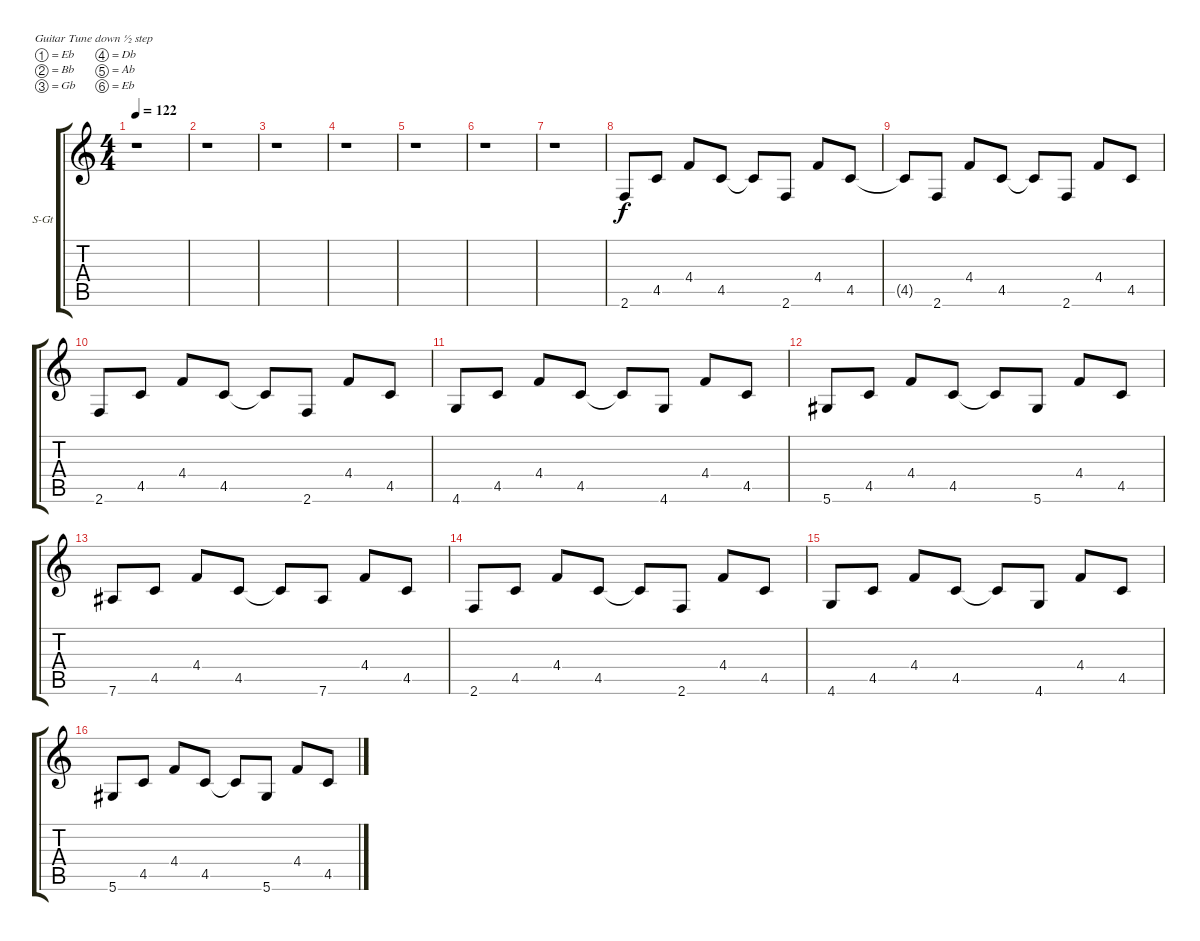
\bracketExtendMode groupsimilarinstruments
\firstSystemTrackNameOrientation horizontal
\otherSystemsTrackNameOrientation horizontal
\track ("Clean 1" "S-Gt") {instrument acousticguitarsteel}
\staff {score tabs}
\tuning (Eb4 Bb3 Gb3 Db3 Ab2 Eb2)
\ts (4 4)
\tempo 122
\clef g2
\ks c
r.1{dy f} |
r.1 |
r.1 |
r.1 |
r.1 |
r.1 |
r.1 |
2.6.8 4.5.8 4.4.8 4.5.8 4.5{t}.8 2.6.8 4.4.8 4.5.8 |
4.5{t}.8 2.6.8 4.4.8 4.5.8 4.5{t}.8 2.6.8 4.4.8 4.5.8 |
2.6.8 4.5.8 4.4.8 4.5.8 4.5{t}.8 2.6.8 4.4.8 4.5.8 |
4.6.8 4.5.8 4.4.8 4.5.8 4.5{t}.8 4.6.8 4.4.8 4.5.8 |
5.6.8 4.5.8 4.4.8 4.5.8 4.5{t}.8 5.6.8 4.4.8 4.5.8 |
7.6.8 4.5.8 4.4.8 4.5.8 4.5{t}.8 7.6.8 4.4.8 4.5.8 |
2.6.8 4.5.8 4.4.8 4.5.8 4.5{t}.8 2.6.8 4.4.8 4.5.8 |
4.6.8 4.5.8 4.4.8 4.5.8 4.5{t}.8 4.6.8 4.4.8 4.5.8 |
5.6.8 4.5.8 4.4.8 4.5.8 4.5{t}.8 5.6.8 4.4.8 4.5.8
